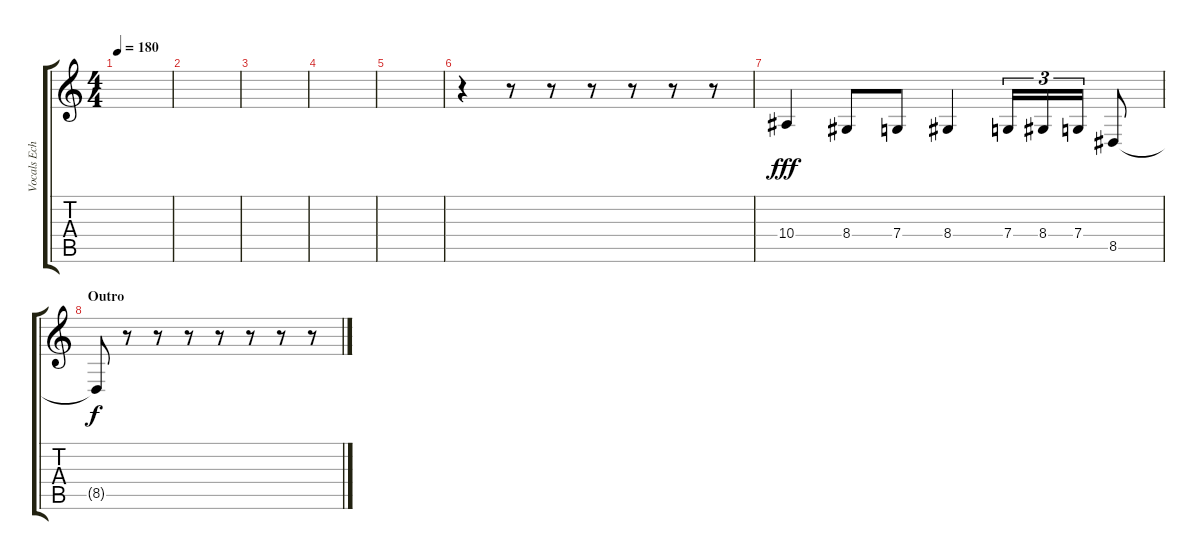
\track ("Vocals Echo" "Vocals Ech") {instrument lead2sawtooth}
\staff {score tabs}
\tuning (D4 A3 F3 C3 G2 C2) {hide}
\ts (4 4)
\tempo 180
\clef g2
\ks c
|
|
|
|
|
r.4 r.8 r.8 r.8 r.8 r.8 r.8 |
10.4.4{dy fff volume 14} 8.4.8 7.4.8 8.4.4 7.4.16{tu (3 2)} 8.4.16{tu (3 2)} 7.4.16{tu (3 2)} 8.5.8 |
\section ("" "Outro")
8.5{t}.8{dy f} r.8 r.8 r.8 r.8 r.8 r.8 r.8
